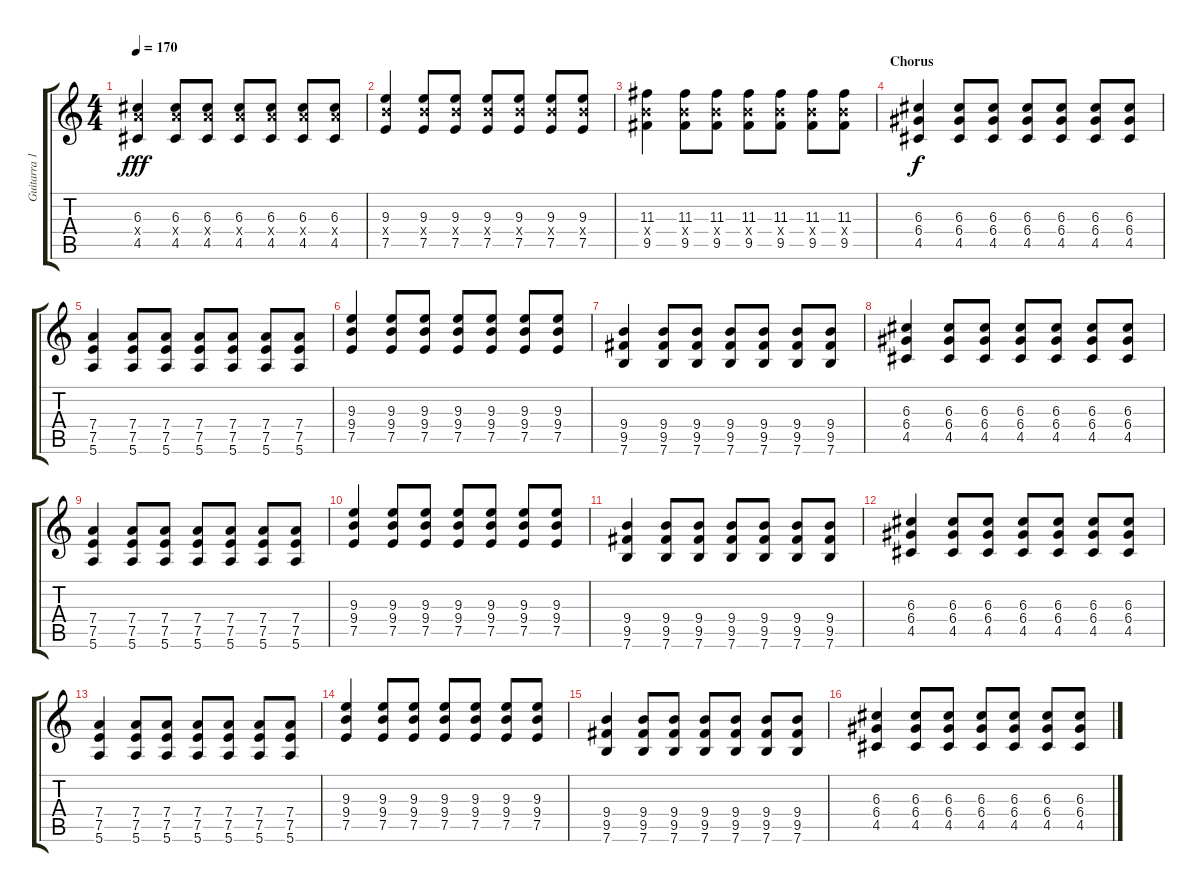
\track ("Guitarra 1 - Mathias" "Guitarra 1") {instrument distortionguitar}
\staff {score tabs}
\tuning (E4 B3 G3 D3 A2 E2) {hide}
\ts (4 4)
\tempo 170
\clef g2
\ks c
(6.3 7.4{x} 4.5).4{dy fff} (6.3 7.4{x} 4.5).8 (6.3 7.4{x} 4.5).8 (6.3 7.4{x} 4.5).8 (6.3 7.4{x} 4.5).8 (6.3 7.4{x} 4.5).8 (6.3 7.4{x} 4.5).8 |
(9.3 9.4{x} 7.5).4 (9.3 9.4{x} 7.5).8 (9.3 9.4{x} 7.5).8 (9.3 9.4{x} 7.5).8 (9.3 9.4{x} 7.5).8 (9.3 9.4{x} 7.5).8 (9.3 9.4{x} 7.5).8 |
(11.3 9.4{x} 9.5).4 (11.3 9.4{x} 9.5).8 (11.3 9.4{x} 9.5).8 (11.3 9.4{x} 9.5).8 (11.3 9.4{x} 9.5).8 (11.3 9.4{x} 9.5).8 (11.3 9.4{x} 9.5).8 |
\section ("" "Chorus")
(6.3 6.4 4.5).4{dy f volume 13} (6.3 6.4 4.5).8 (6.3 6.4 4.5).8 (6.3 6.4 4.5).8 (6.3 6.4 4.5).8 (6.3 6.4 4.5).8 (6.3 6.4 4.5).8 |
(7.4 7.5 5.6).4 (7.4 7.5 5.6).8 (7.4 7.5 5.6).8 (7.4 7.5 5.6).8 (7.4 7.5 5.6).8 (7.4 7.5 5.6).8 (7.4 7.5 5.6).8 |
(9.3 9.4 7.5).4 (9.3 9.4 7.5).8 (9.3 9.4 7.5).8 (9.3 9.4 7.5).8 (9.3 9.4 7.5).8 (9.3 9.4 7.5).8 (9.3 9.4 7.5).8 |
(9.4 9.5 7.6).4 (9.4 9.5 7.6).8 (9.4 9.5 7.6).8 (9.4 9.5 7.6).8 (9.4 9.5 7.6).8 (9.4 9.5 7.6).8 (9.4 9.5 7.6).8 |
(6.3 6.4 4.5).4 (6.3 6.4 4.5).8 (6.3 6.4 4.5).8 (6.3 6.4 4.5).8 (6.3 6.4 4.5).8 (6.3 6.4 4.5).8 (6.3 6.4 4.5).8 |
(7.4 7.5 5.6).4 (7.4 7.5 5.6).8 (7.4 7.5 5.6).8 (7.4 7.5 5.6).8 (7.4 7.5 5.6).8 (7.4 7.5 5.6).8 (7.4 7.5 5.6).8 |
(9.3 9.4 7.5).4 (9.3 9.4 7.5).8 (9.3 9.4 7.5).8 (9.3 9.4 7.5).8 (9.3 9.4 7.5).8 (9.3 9.4 7.5).8 (9.3 9.4 7.5).8 |
(9.4 9.5 7.6).4 (9.4 9.5 7.6).8 (9.4 9.5 7.6).8 (9.4 9.5 7.6).8 (9.4 9.5 7.6).8 (9.4 9.5 7.6).8 (9.4 9.5 7.6).8 |
(6.3 6.4 4.5).4 (6.3 6.4 4.5).8 (6.3 6.4 4.5).8 (6.3 6.4 4.5).8 (6.3 6.4 4.5).8 (6.3 6.4 4.5).8 (6.3 6.4 4.5).8 |
(7.4 7.5 5.6).4 (7.4 7.5 5.6).8 (7.4 7.5 5.6).8 (7.4 7.5 5.6).8 (7.4 7.5 5.6).8 (7.4 7.5 5.6).8 (7.4 7.5 5.6).8 |
(9.3 9.4 7.5).4 (9.3 9.4 7.5).8 (9.3 9.4 7.5).8 (9.3 9.4 7.5).8 (9.3 9.4 7.5).8 (9.3 9.4 7.5).8 (9.3 9.4 7.5).8 |
(9.4 9.5 7.6).4 (9.4 9.5 7.6).8 (9.4 9.5 7.6).8 (9.4 9.5 7.6).8 (9.4 9.5 7.6).8 (9.4 9.5 7.6).8 (9.4 9.5 7.6).8 |
(6.3 6.4 4.5).4 (6.3 6.4 4.5).8 (6.3 6.4 4.5).8 (6.3 6.4 4.5).8 (6.3 6.4 4.5).8 (6.3 6.4 4.5).8 (6.3 6.4 4.5).8
